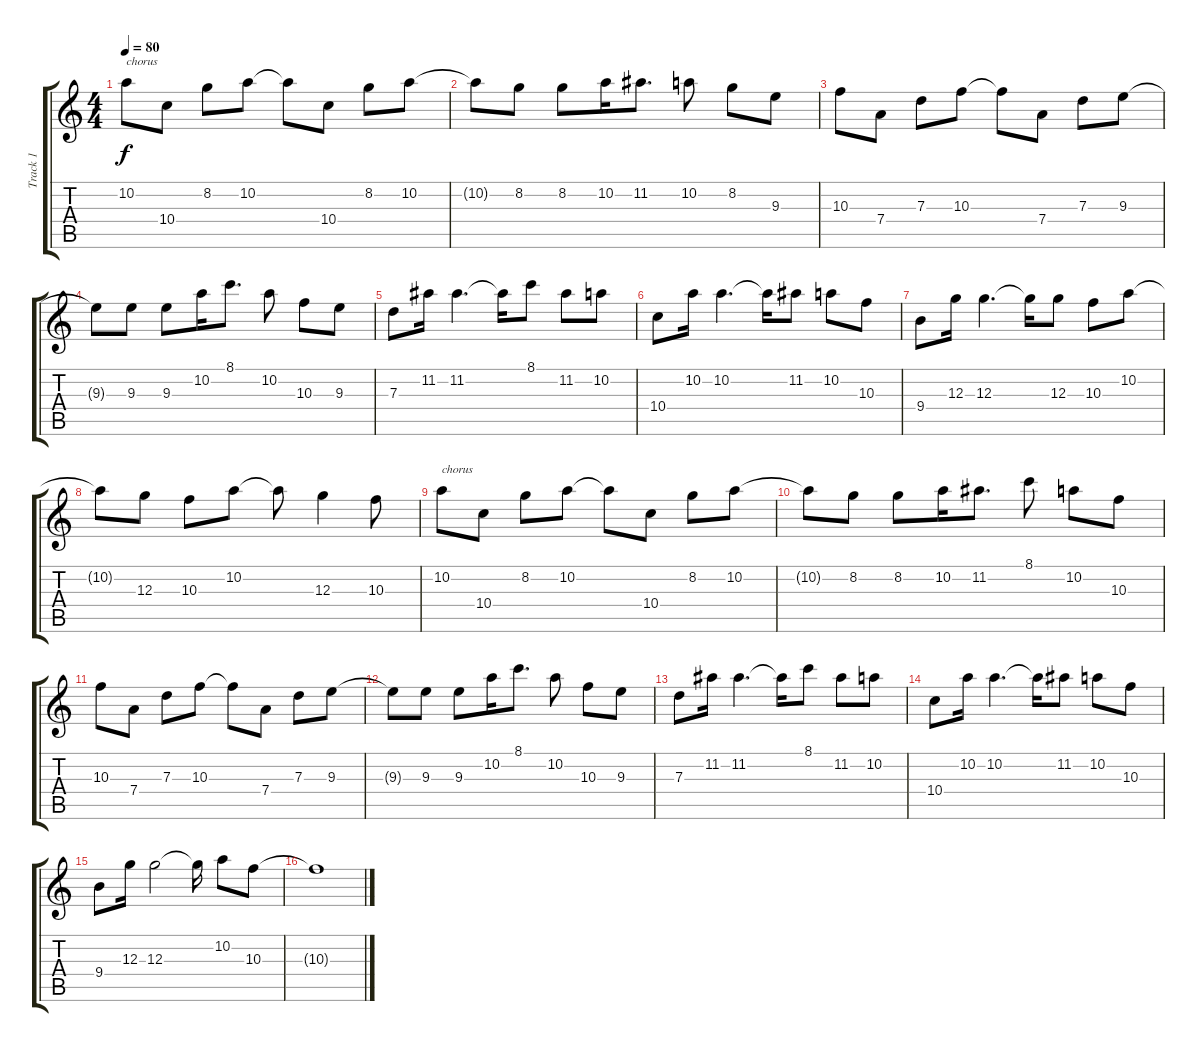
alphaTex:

\track ("Track 1" "Track 1") {instrument acousticguitarsteel}
\staff {score tabs}
\tuning (E4 B3 G3 D3 A2 E2) {hide}
\ts (4 4)
\tempo 80
\clef g2
\ks c
10.2.8{txt "chorus" dy f} 10.4.8 8.2.8 10.2.8 10.2{t}.8 10.4.8 8.2.8 10.2.8 |
10.2{t}.8 8.2.8 8.2.8 10.2.16 11.2.8{d} 10.2.8 8.2.8 9.3.8 |
10.3.8 7.4.8 7.3.8 10.3.8 10.3{t}.8 7.4.8 7.3.8 9.3.8 |
9.3{t}.8 9.3.8 9.3.8 10.2.16 8.1.8{d} 10.2.8 10.3.8 9.3.8 |
7.3.8 11.2.16 11.2.4{d} 11.2{t}.16 8.1.8 11.2.8 10.2.8 |
10.4.8 10.2.16 10.2.4{d} 10.2{t}.16 11.2.8 10.2.8 10.3.8 |
9.4.8 12.3.16 12.3.4{d} 12.3{t}.16 12.3.8 10.3.8 10.2.8 |
10.2{t}.8 12.3.8 10.3.8 10.2.8 10.2{t}.8 12.3.4 10.3.8 |
10.2.8{txt "chorus"} 10.4.8 8.2.8 10.2.8 10.2{t}.8 10.4.8 8.2.8 10.2.8 |
10.2{t}.8 8.2.8 8.2.8 10.2.16 11.2.8{d} 8.1.8 10.2.8 10.3.8 |
10.3.8 7.4.8 7.3.8 10.3.8 10.3{t}.8 7.4.8 7.3.8 9.3.8 |
9.3{t}.8 9.3.8 9.3.8 10.2.16 8.1.8{d} 10.2.8 10.3.8 9.3.8 |
7.3.8 11.2.16 11.2.4{d} 11.2{t}.16 8.1.8 11.2.8 10.2.8 |
10.4.8 10.2.16 10.2.4{d} 10.2{t}.16 11.2.8 10.2.8 10.3.8 |
9.4.8 12.3.16 12.3.2 12.3{t}.16 10.2.8 10.3.8 |
10.3{t}.1
